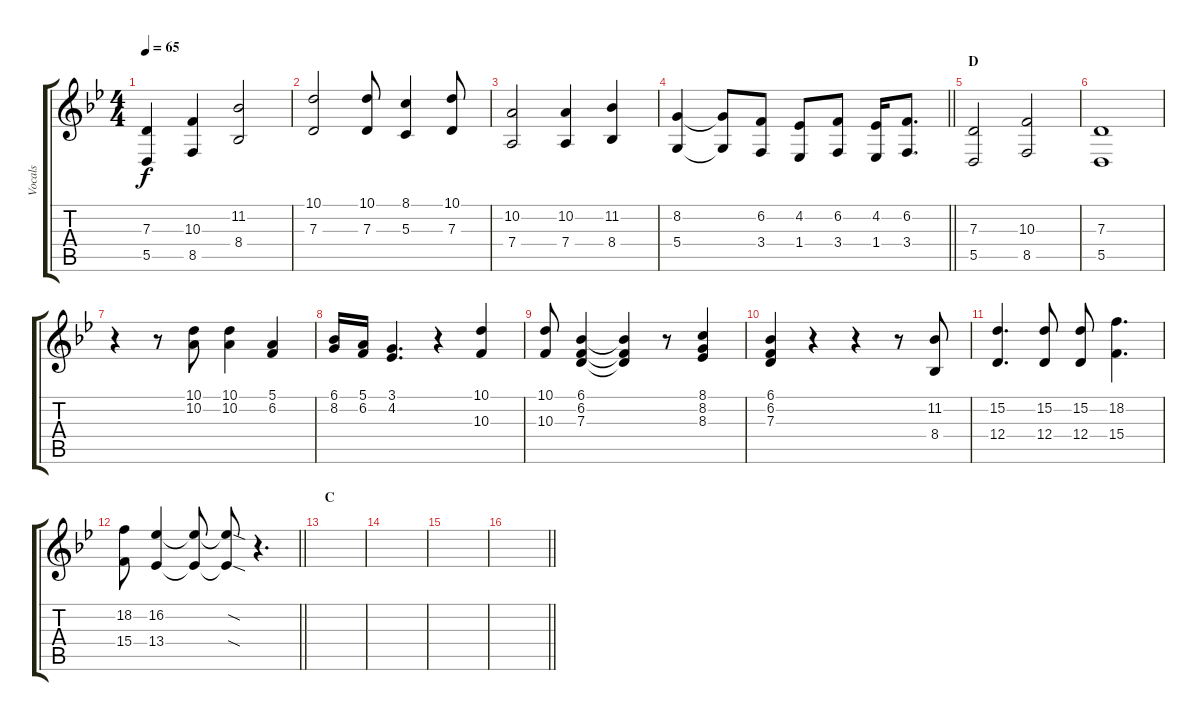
\track ("Vocals" "Vocals") {instrument flute}
\staff {score tabs}
\tuning (E4 B3 G3 D3 A2 E2) {hide}
\ts (4 4)
\tempo 65
\clef g2
\ks bb
(7.3 5.5).4{dy f} (10.3 8.5).4 (11.2 8.4).2 |
(10.1 7.3).2 (10.1 7.3).8 (8.1 5.3).4 (10.1 7.3).8 |
(10.2 7.4).2 (10.2 7.4).4 (11.2 8.4).4 |
\barLineRight lightlight
(8.2 5.4).4 (8.2{t} 5.4{t}).8 (6.2 3.4).8 (4.2 1.4).8 (6.2 3.4).8 (4.2 1.4).16 (6.2 3.4).8{d} |
\section ("" "D")
(7.3 5.5).2 (10.3 8.5).2 |
(7.3 5.5).1 |
r.4 r.8 (10.1 10.2).8 (10.1 10.2).4 (5.1 6.2).4 |
(6.1 8.2).16 (5.1 6.2).16 (3.1 4.2).4{d} r.4 (10.1 10.3).4 |
(10.1 10.3).8 (6.1 6.2 7.3).4 (6.1{t} 6.2{t} 7.3{t}).4 r.8 (8.1 8.2 8.3).4 |
(6.1 6.2 7.3).4 r.4 r.4 r.8 (11.2 8.4).8 |
(15.2 12.4).4{d} (15.2 12.4).8 (15.2 12.4).8 (18.2 15.4).4{d} |
\barLineRight lightlight
(18.2 15.4).8 (16.2 13.4).4 (16.2{t} 13.4{t}).8 (16.2{sod t} 13.4{sod t}).8 r.4{d} |
\section ("" "C")
|
|
|
\barLineRight lightlight
